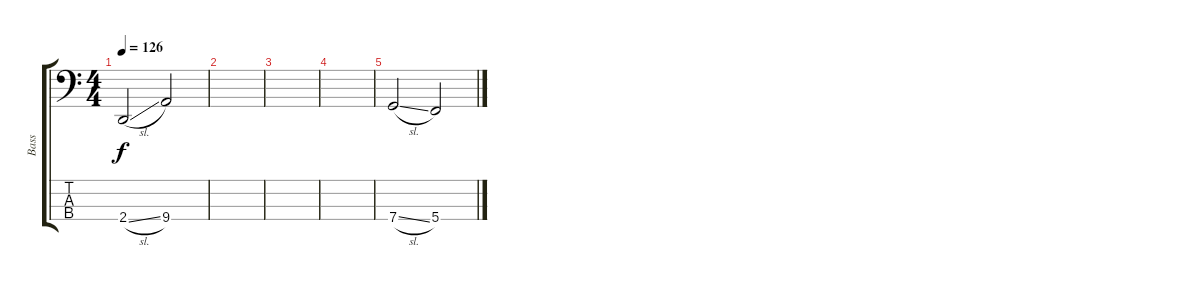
\track ("Bass" "Bass") {instrument electricbassfinger}
\staff {score tabs}
\tuning (F2 C2 G1 C1) {hide}
\ts (4 4)
\tempo 126
\clef f4
\ks c
2.4{sl}.2{dy f} 9.4.2 |
|
|
|
7.4{sl}.2 5.4.2
